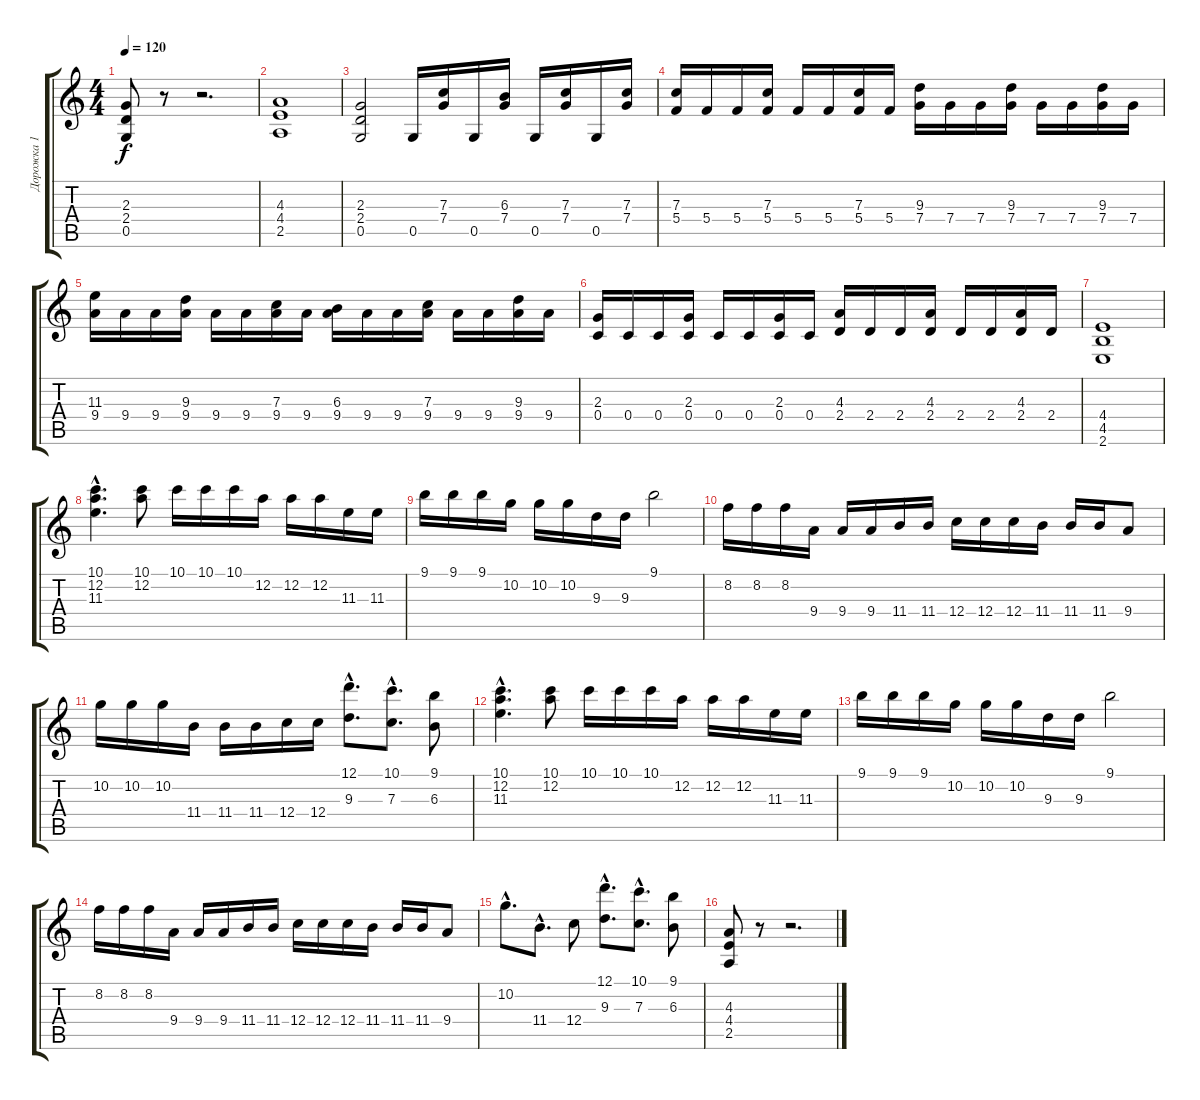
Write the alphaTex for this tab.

\track ("Дорожка 1" "Дорожка 1") {instrument distortionguitar}
\staff {score tabs}
\tuning (D4 A3 F3 C3 G2 D2) {hide}
\ts (4 4)
\tempo 120
\clef g2
\ks c
(2.3 2.4 0.5).8{dy f} r.8 r.2{d} |
(4.3 4.4 2.5).1 |
(2.3 2.4 0.5).2 0.5.16 (7.3 7.4).16 0.5.16 (6.3 7.4).16 0.5.16 (7.3 7.4).16 0.5.16 (7.3 7.4).16 |
(7.3 5.4).16 5.4.16 5.4.16 (7.3 5.4).16 5.4.16 5.4.16 (7.3 5.4).16 5.4.16 (9.3 7.4).16 7.4.16 7.4.16 (9.3 7.4).16 7.4.16 7.4.16 (9.3 7.4).16 7.4.16 |
(11.3 9.4).16 9.4.16 9.4.16 (9.3 9.4).16 9.4.16 9.4.16 (7.3 9.4).16 9.4.16 (6.3 9.4).16 9.4.16 9.4.16 (7.3 9.4).16 9.4.16 9.4.16 (9.3 9.4).16 9.4.16 |
(2.3 0.4).16 0.4.16 0.4.16 (2.3 0.4).16 0.4.16 0.4.16 (2.3 0.4).16 0.4.16 (4.3 2.4).16 2.4.16 2.4.16 (4.3 2.4).16 2.4.16 2.4.16 (4.3 2.4).16 2.4.16 |
(4.4 4.5 2.6).1 |
(10.1{hac} 12.2{hac} 11.3{hac}).4{d} (10.1 12.2).8 10.1.16 10.1.16 10.1.16 12.2.16 12.2.16 12.2.16 11.3.16 11.3.16 |
9.1.16 9.1.16 9.1.16 10.2.16 10.2.16 10.2.16 9.3.16 9.3.16 9.1.2 |
8.2.16 8.2.16 8.2.16 9.4.16 9.4.16 9.4.16 11.4.16 11.4.16 12.4.16 12.4.16 12.4.16 11.4.16 11.4.16 11.4.16 9.4.8 |
10.2.16 10.2.16 10.2.16 11.4.16 11.4.16 11.4.16 12.4.16 12.4.16 (12.1{hac} 9.3{hac}).8{d} (10.1{hac} 7.3{hac}).8{d} (9.1 6.3).8 |
(10.1{hac} 12.2{hac} 11.3{hac}).4{d} (10.1 12.2).8 10.1.16 10.1.16 10.1.16 12.2.16 12.2.16 12.2.16 11.3.16 11.3.16 |
9.1.16 9.1.16 9.1.16 10.2.16 10.2.16 10.2.16 9.3.16 9.3.16 9.1.2 |
8.2.16 8.2.16 8.2.16 9.4.16 9.4.16 9.4.16 11.4.16 11.4.16 12.4.16 12.4.16 12.4.16 11.4.16 11.4.16 11.4.16 9.4.8 |
10.2{hac}.8{d} 11.4{hac}.8{d} 12.4.8 (12.1{hac} 9.3{hac}).8{d} (10.1{hac} 7.3{hac}).8{d} (9.1 6.3).8 |
(4.3 4.4 2.5).8 r.8 r.2{d}
